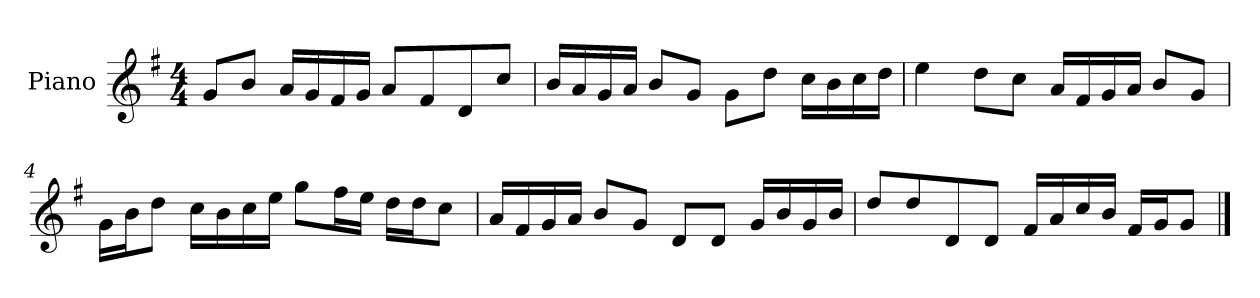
**kern
*part1
*staff1
*I"Piano
*I'P-no
*clefG2
*k[f#]
*M4/4
*MM90
=1
8g/L
8b/J
16a/LL
16g/
16f#/
16g/JJ
8a/L
8f#/
8d/
8cc/J
=2
16b/LL
16a/
16g/
16a/JJ
8b/L
8g/J
8g\L
8dd\J
16cc\LL
16b\
16cc\
16dd\JJ
=3
4ee\
8dd\L
8cc\J
16a/LL
16f#/
16g/
16a/JJ
8b/L
8g/J
!!LO:LB:g=z
=4
16g\LL
16b\J
8dd\J
16cc\LL
16b\
16cc\
16ee\JJ
8gg\L
16ff#\L
16ee\JJ
16dd\LL
16dd\J
8cc\J
=5
16a/LL
16f#/
16g/
16a/JJ
8b/L
8g/J
8d/L
8d/J
16g/LL
16b/
16g/
16b/JJ
=6
8dd/L
8dd/
8d/
8d/J
16f#/LL
16a/
16cc/
16b/JJ
16f#/LL
16g/J
8g/J
==
*-
